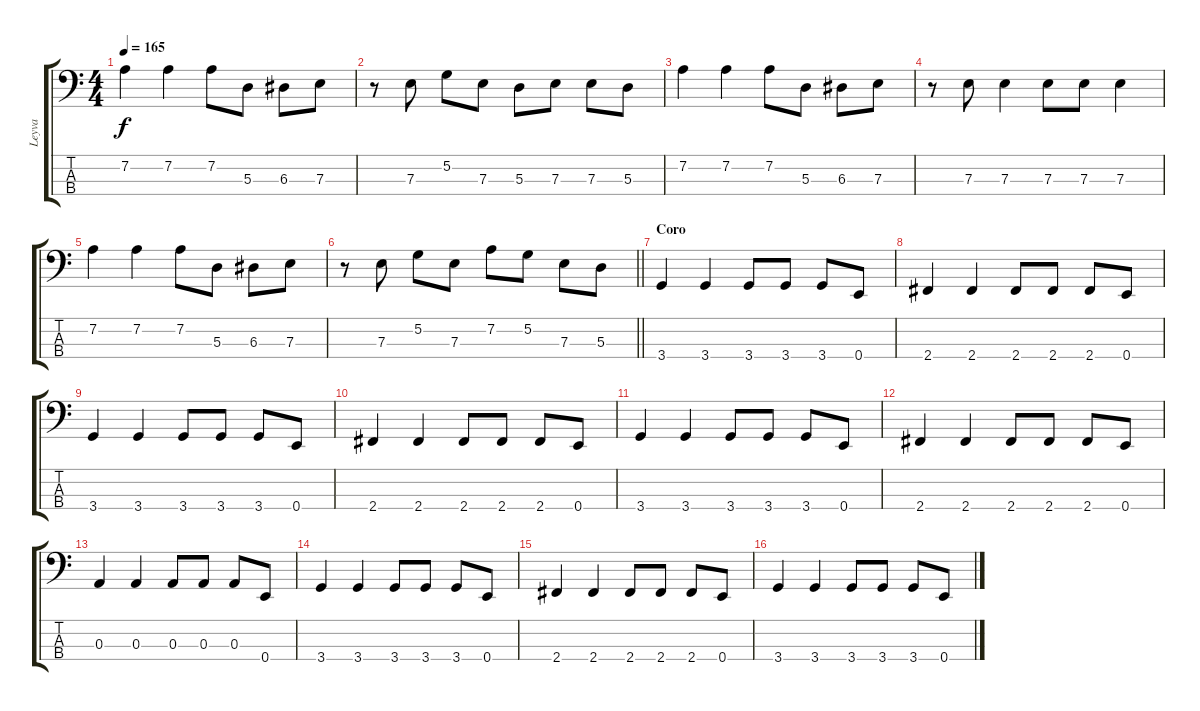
\track ("Leyva" "Leyva") {instrument electricbassfinger}
\staff {score tabs}
\tuning (G2 D2 A1 E1) {hide}
\ts (4 4)
\tempo 165
\clef f4
\ks c
7.2.4{dy f} 7.2.4 7.2.8 5.3.8 6.3.8 7.3.8 |
r.8 7.3.8 5.2.8 7.3.8 5.3.8 7.3.8 7.3.8 5.3.8 |
7.2.4 7.2.4 7.2.8 5.3.8 6.3.8 7.3.8 |
r.8 7.3.8 7.3.4 7.3.8 7.3.8 7.3.4 |
7.2.4 7.2.4 7.2.8 5.3.8 6.3.8 7.3.8 |
\barLineRight lightlight
r.8 7.3.8 5.2.8 7.3.8 7.2.8 5.2.8 7.3.8 5.3.8 |
\section ("" "Coro")
3.4.4 3.4.4 3.4.8 3.4.8 3.4.8 0.4.8 |
2.4.4 2.4.4 2.4.8 2.4.8 2.4.8 0.4.8 |
3.4.4 3.4.4 3.4.8 3.4.8 3.4.8 0.4.8 |
2.4.4 2.4.4 2.4.8 2.4.8 2.4.8 0.4.8 |
3.4.4 3.4.4 3.4.8 3.4.8 3.4.8 0.4.8 |
2.4.4 2.4.4 2.4.8 2.4.8 2.4.8 0.4.8 |
0.3.4 0.3.4 0.3.8 0.3.8 0.3.8 0.4.8 |
3.4.4 3.4.4 3.4.8 3.4.8 3.4.8 0.4.8 |
2.4.4 2.4.4 2.4.8 2.4.8 2.4.8 0.4.8 |
3.4.4 3.4.4 3.4.8 3.4.8 3.4.8 0.4.8
